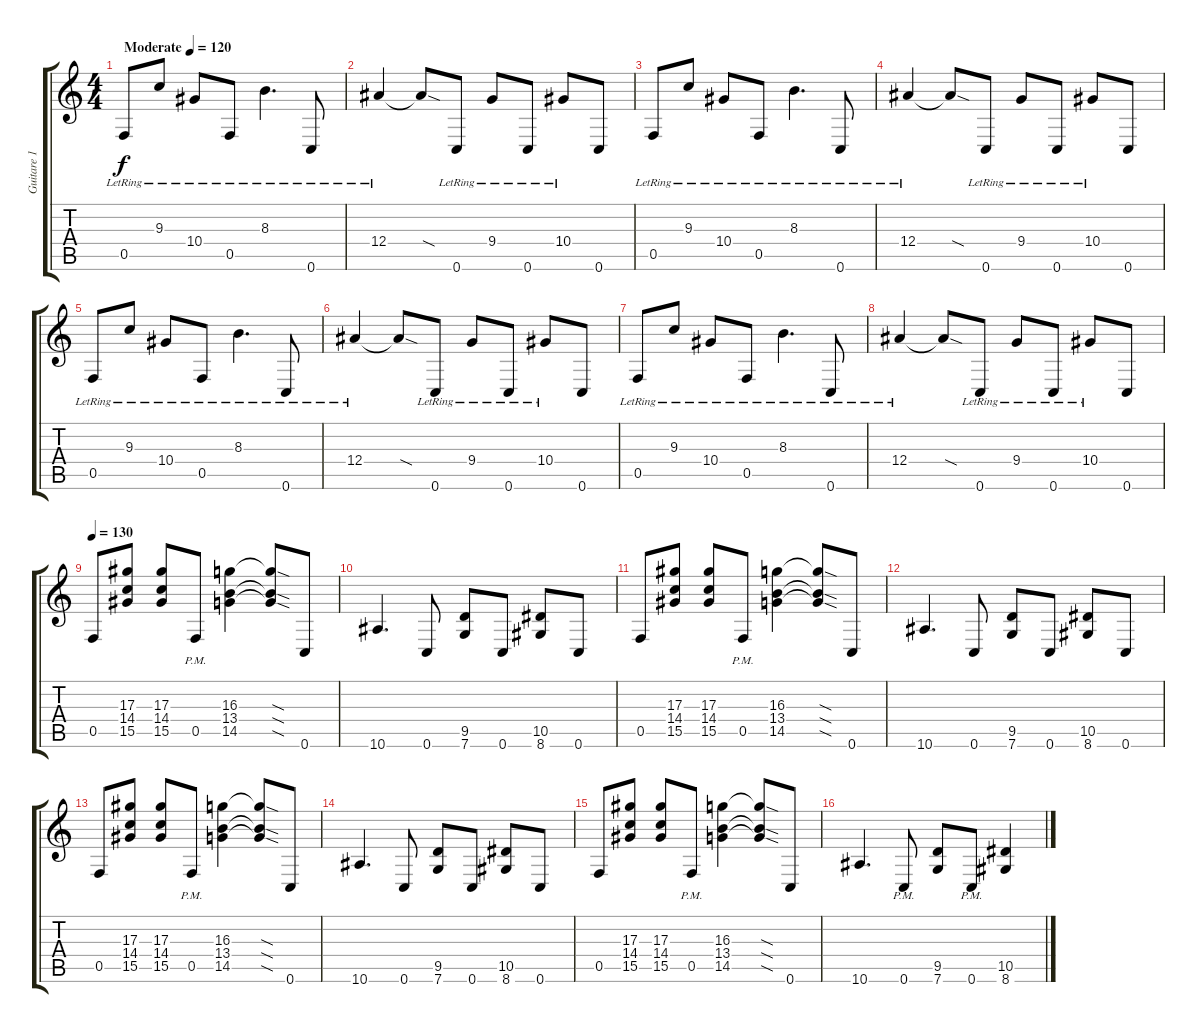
\track ("Guitare 1" "Guitare 1") {instrument acousticguitarsteel}
\staff {score tabs}
\tuning (C4 G3 Eb3 Bb2 F2 C2) {hide}
\ts (4 4)
\tempo (120 "Moderate")
\clef g2
\ks c
0.5{lr}.8{dy f instrument acousticguitarsteel} 9.3{lr}.8 10.4{lr}.8 0.5{lr}.8 8.3{lr}.4{d} 0.6{lr}.8 |
12.4{lr}.4 12.4{sod t}.8 0.6{lr}.8 9.4{lr}.8 0.6{lr}.8 10.4{lr}.8 0.6.8 |
0.5{lr}.8 9.3{lr}.8 10.4{lr}.8 0.5{lr}.8 8.3{lr}.4{d} 0.6{lr}.8 |
12.4{lr}.4 12.4{sod t}.8 0.6{lr}.8 9.4{lr}.8 0.6{lr}.8 10.4{lr}.8 0.6.8 |
0.5{lr}.8 9.3{lr}.8 10.4{lr}.8 0.5{lr}.8 8.3{lr}.4{d} 0.6{lr}.8 |
12.4{lr}.4 12.4{sod t}.8 0.6{lr}.8 9.4{lr}.8 0.6{lr}.8 10.4{lr}.8 0.6.8 |
0.5{lr}.8 9.3{lr}.8 10.4{lr}.8 0.5{lr}.8 8.3{lr}.4{d} 0.6{lr}.8 |
12.4{lr}.4 12.4{sod t}.8 0.6{lr}.8 9.4{lr}.8 0.6{lr}.8 10.4{lr}.8 0.6.8 |
\tempo 130
0.5.8{balance 3 instrument distortionguitar} (17.3 14.4 15.5).8 (17.3 14.4 15.5).8 0.5{pm}.8 (16.3 13.4 14.5).4 (16.3{sod t} 13.4{sod t} 14.5{sod t}).8 0.6.8 |
10.6.4{d} 0.6.8 (9.5 7.6).8 0.6.8 (10.5 8.6).8 0.6.8 |
0.5.8 (17.3 14.4 15.5).8 (17.3 14.4 15.5).8 0.5{pm}.8 (16.3 13.4 14.5).4 (16.3{sod t} 13.4{sod t} 14.5{sod t}).8 0.6.8 |
10.6.4{d} 0.6.8 (9.5 7.6).8 0.6.8 (10.5 8.6).8 0.6.8 |
0.5.8 (17.3 14.4 15.5).8 (17.3 14.4 15.5).8 0.5{pm}.8 (16.3 13.4 14.5).4 (16.3{sod t} 13.4{sod t} 14.5{sod t}).8 0.6.8 |
10.6.4{d} 0.6.8 (9.5 7.6).8 0.6.8 (10.5 8.6).8 0.6.8 |
0.5.8 (17.3 14.4 15.5).8 (17.3 14.4 15.5).8 0.5{pm}.8 (16.3 13.4 14.5).4 (16.3{sod t} 13.4{sod t} 14.5{sod t}).8 0.6.8 |
10.6.4{d} 0.6{pm}.8 (9.5 7.6).8 0.6{pm}.8 (10.5 8.6).4
